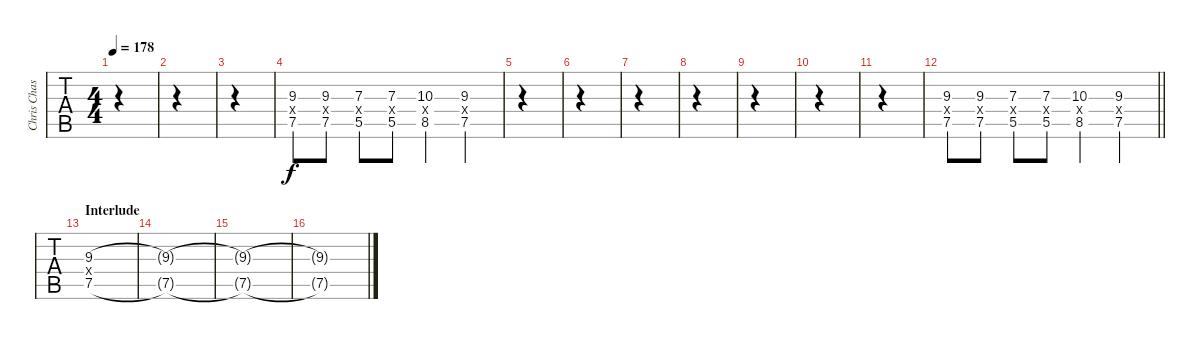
\track ("Chris Chasse - Guitar Two" "Chris Chas") {instrument distortionguitar}
\staff {tabs}
\tuning (Eb4 Bb3 Gb3 Db3 Ab2 Eb2) {hide}
\ts (4 4)
\tempo 178
\clef g2
\ks c
|
|
|
(9.3 7.4{x} 7.5).8{dy f} (9.3 7.4{x} 7.5).8 (7.3 5.4{x} 5.5).8 (7.3 5.4{x} 5.5).8 (10.3 8.4{x} 8.5).4 (9.3 7.4{x} 7.5).4 |
|
|
|
|
|
|
|
\barLineRight lightlight
(9.3 7.4{x} 7.5).8 (9.3 7.4{x} 7.5).8 (7.3 5.4{x} 5.5).8 (7.3 5.4{x} 5.5).8 (10.3 8.4{x} 8.5).4 (9.3 7.4{x} 7.5).4 |
\section ("" "Interlude")
(9.3 7.4{x} 7.5).1 |
(9.3{t} 7.5{t}).1 |
(9.3{t} 7.5{t}).1 |
(9.3{t} 7.5{t}).1
